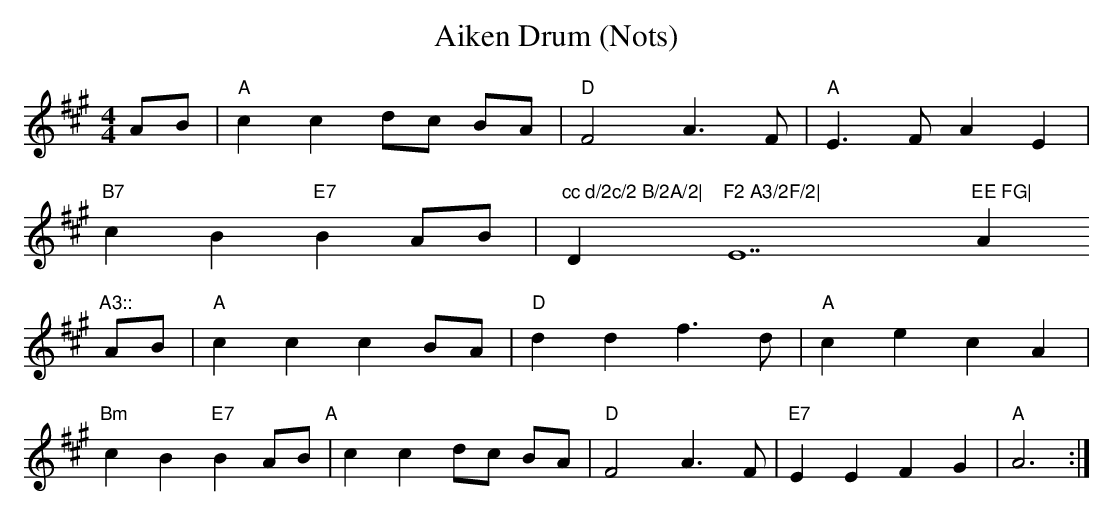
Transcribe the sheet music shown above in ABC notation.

X:1
T:Aiken Drum (Nots)
M:4/4
L:1/4
K:A
A/2B/2|"A"cc d/2c/2 B/2A/2|"D"F2 A3/2F/2|"A"E3/2F/2 AE|
"B7"cB "E7"BA/2B/2|\"A"cc d/2c/2 B/2A/2|"D"F2 A3/2F/2|"E7"EE FG|"A"A3::
A/2B/2|"A"cc cB/2A/2|"D"dd f3/2d/2|"A"ce cA|
"Bm"cB "E7"BA/2B/2"A"|cc d/2c/2 B/2A/2|"D"F2 A3/2F/2|"E7"EE FG|"A"A3:|
